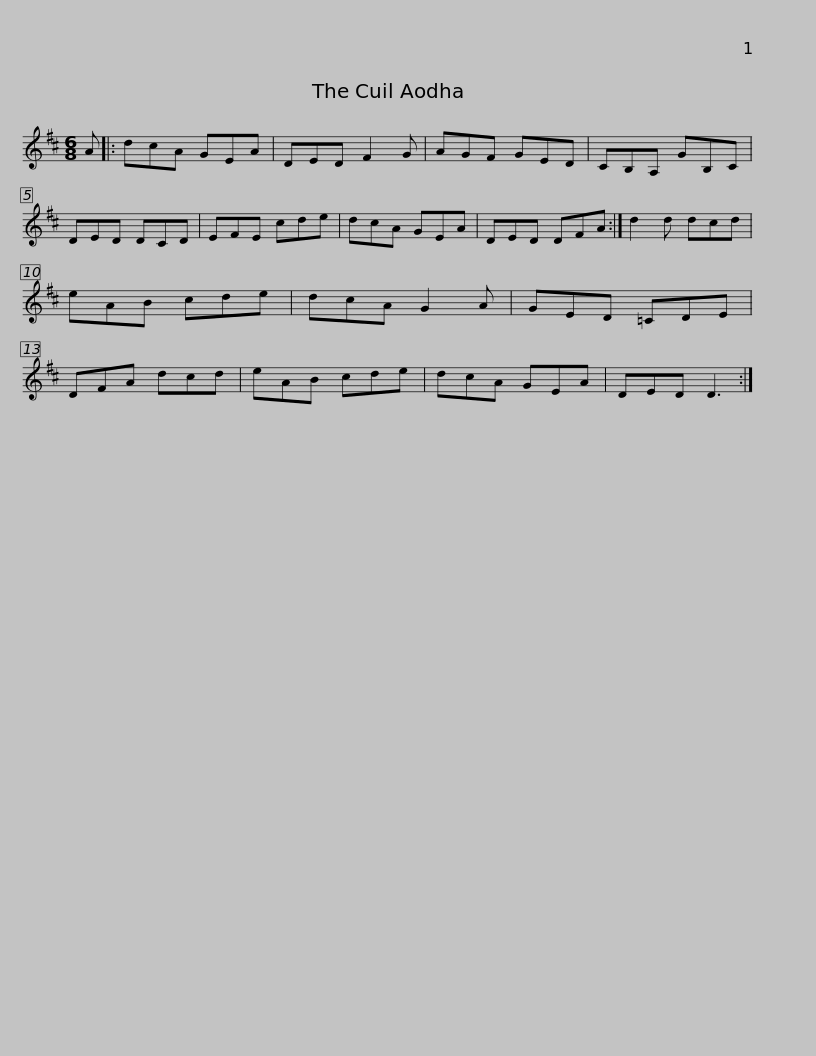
X:1
L:1/8
M:6/8
I:linebreak $
K:D
V:1 treble
V:1
 A |: dcA GEA | DED F2 G | AGF GED | CB,A, GB,C | %5
 DED DCD | EFE cde |$ dcA GEA | DED DFA :| d2 d dcd | %10
 eAB cde | dcA G2 A | GED =CDE | DFA dcd |$ eAB cde | %15
 dcA GEA | DED D3 :| %17
